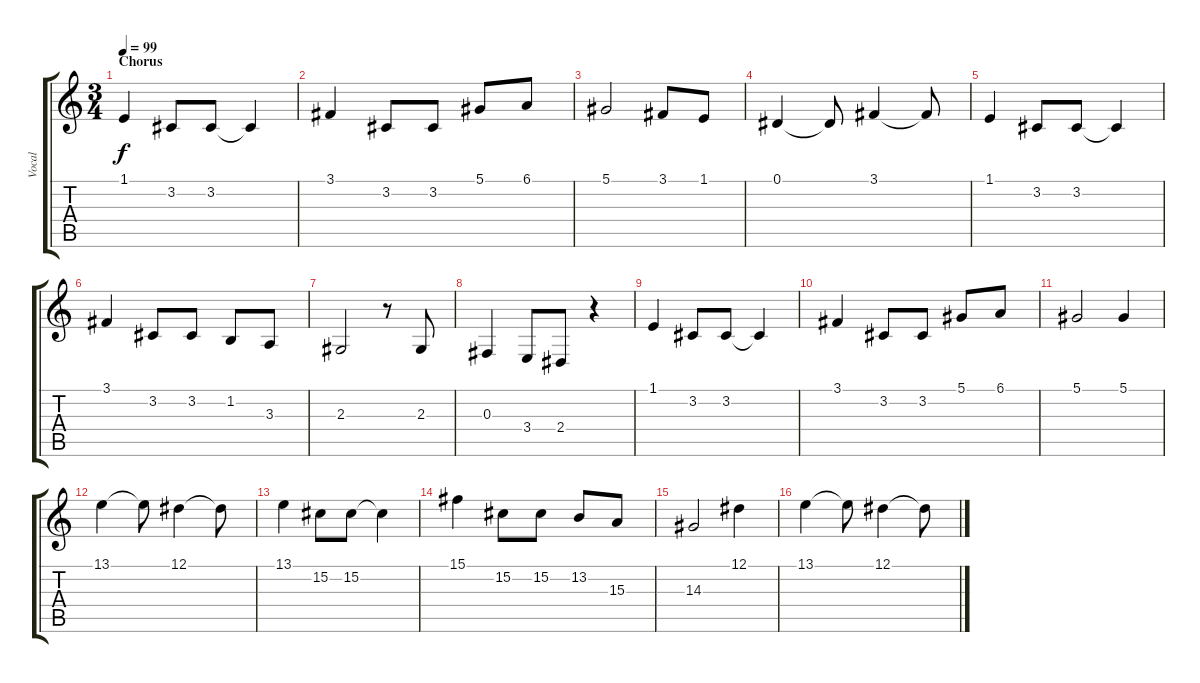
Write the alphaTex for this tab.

\track ("Vocal" "Vocal") {instrument orchestralharp}
\staff {score tabs}
\tuning (Eb4 Bb3 Gb3 Db3 Ab2 Db2) {hide}
\ts (3 4)
\section ("" "Chorus")
\tempo 99
\clef g2
\ks c
1.1.4{dy f} 3.2.8 3.2.8 3.2{t}.4 |
3.1.4 3.2.8 3.2.8 5.1.8 6.1.8 |
5.1.2 3.1.8 1.1.8 |
0.1.4 0.1{t}.8 3.1.4 3.1{t}.8 |
1.1.4 3.2.8 3.2.8 3.2{t}.4 |
3.1.4 3.2.8 3.2.8 1.2.8 3.3.8 |
2.3.2 r.8 2.3.8 |
0.3.4 3.4.8 2.4.8 r.4 |
1.1.4 3.2.8 3.2.8 3.2{t}.4 |
3.1.4 3.2.8 3.2.8 5.1.8 6.1.8 |
5.1.2 5.1.4 |
13.1.4 13.1{t}.8 12.1.4 12.1{t}.8 |
13.1.4 15.2.8 15.2.8 15.2{t}.4 |
15.1.4 15.2.8 15.2.8 13.2.8 15.3.8 |
14.3.2 12.1.4 |
13.1.4 13.1{t}.8 12.1.4 12.1{t}.8
